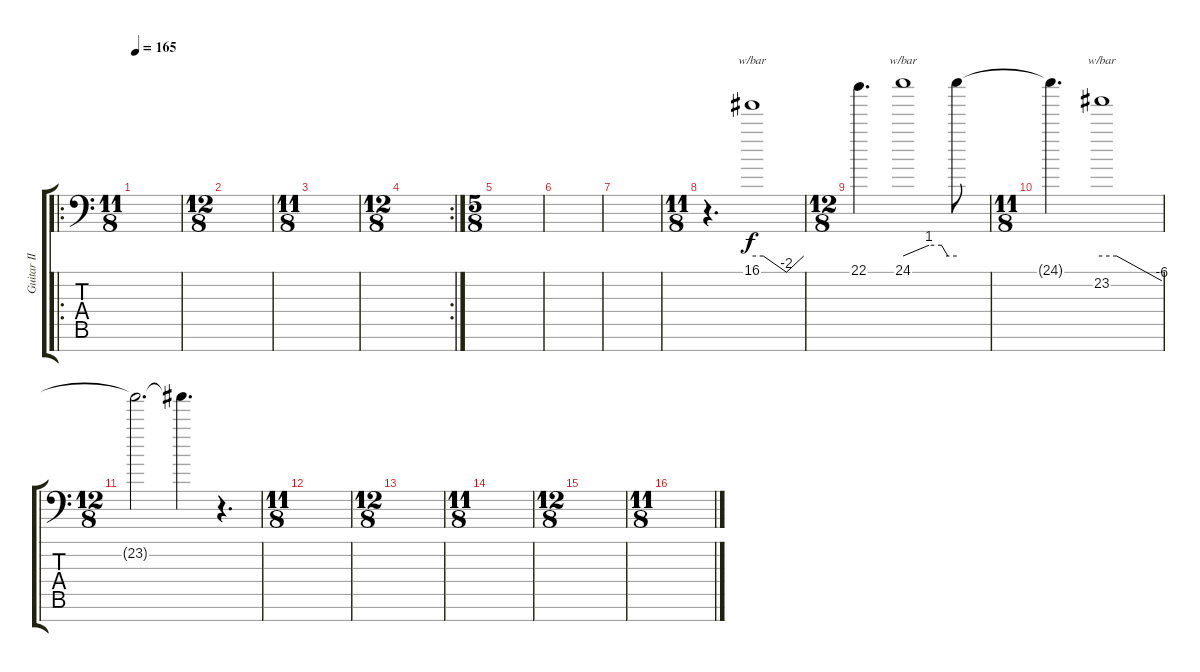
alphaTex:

\track ("Guitar II" "Guitar II") {instrument distortionguitar}
\staff {score tabs}
\tuning (E4 B3 G3 D3 A2 E2 C-1) {hide}
\ro
\ts (11 8)
\tempo 165
\clef f4
\ks c
|
\ts (12 8)
|
\ts (11 8)
|
\rc 2
\ts (12 8)
|
\ts (5 8)
|
|
|
\ts (11 8)
r.4{d volume 9} 16.1.1{tbe (custom default 0 0 13 0 40 -8 60 0)} |
\ts (12 8)
22.1.4{d} 24.1.1{tbe (custom default 0 0 29 4 43 4 50 0 60 0)} 24.1{t}.8 |
\ts (11 8)
24.1{t}.4{d} 23.2.1{tbe (custom default 0 0 15 0 60 -24)} |
\ts (12 8)
23.2{t}.2{d} 23.2{t}.4{d} r.4{d} |
\ts (11 8)
|
\ts (12 8)
|
\ts (11 8)
|
\ts (12 8)
|
\ts (11 8)
